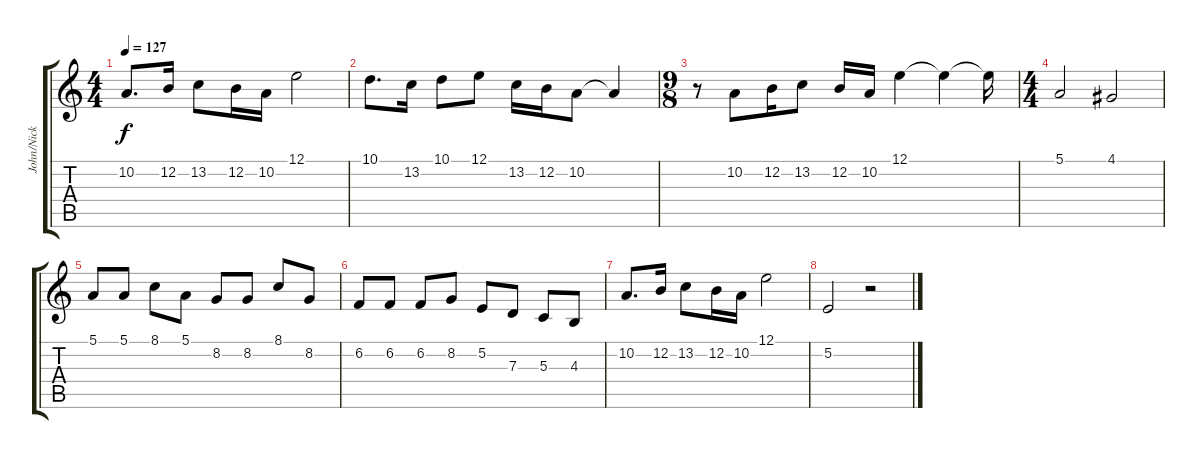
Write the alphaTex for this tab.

\track ("John/Nick - Trumpet" "John/Nick ") {instrument trumpet}
\staff {score tabs}
\tuning (E4 B3 G3 D3 A2 E2) {hide}
\ts (4 4)
\tempo 127
\clef g2
\ks c
10.2.8{d dy f instrument trumpet} 12.2.16 13.2.8 12.2.16 10.2.16 12.1.2 |
10.1.8{d} 13.2.16 10.1.8 12.1.8 13.2.16 12.2.16 10.2.8 10.2{t}.4 |
\ts (9 8)
r.8 10.2.8 12.2.16 13.2.8 12.2.16 10.2.16 12.1.4 12.1{t}.4 12.1{t}.16 |
\ts (4 4)
5.1.2 4.1.2 |
5.1.8 5.1.8 8.1.8 5.1.8 8.2.8 8.2.8 8.1.8 8.2.8 |
6.2.8 6.2.8 6.2.8 8.2.8 5.2.8 7.3.8 5.3.8 4.3.8 |
10.2.8{d} 12.2.16 13.2.8 12.2.16 10.2.16 12.1.2 |
5.2.2 r.2
